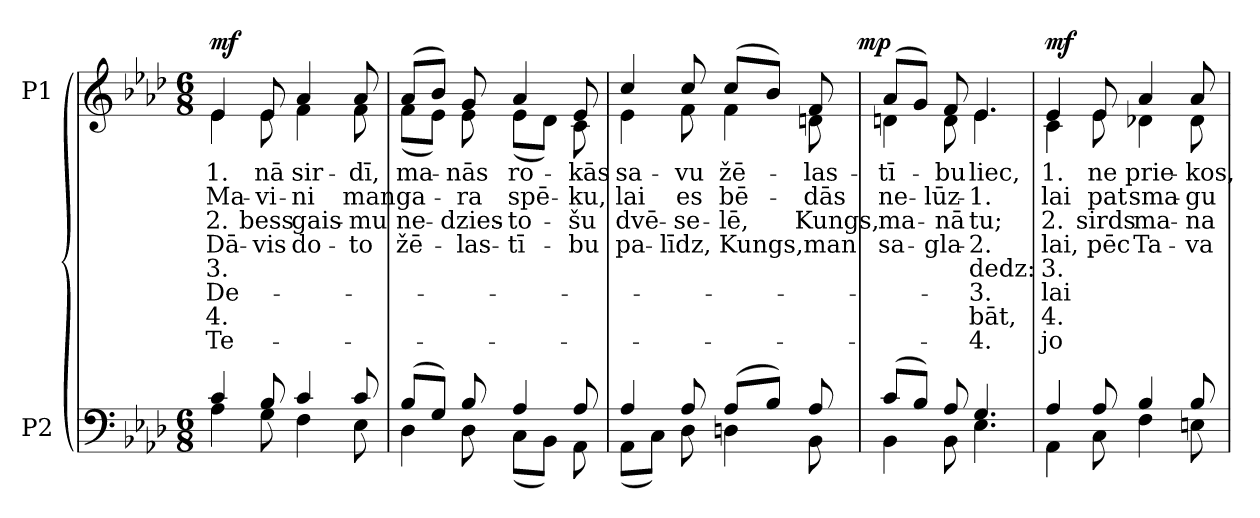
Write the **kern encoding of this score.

**kern	**kern	**text	**text	**text	**text	**text	**text	**text	**text	**dynam
*part2	*part1	*part1	*part1	*part1	*part1	*part1	*part1	*part1	*part1	*part1
*staff2	*staff1	*staff1	*staff1	*staff1	*staff1	*staff1	*staff1	*staff1	*staff1	*staff1
*I"P2	*I"P1	*	*	*	*	*	*	*	*	*
!!LO:PB:g=z
*clefF4	*clefG2	*	*	*	*	*	*	*	*	*
*k[b-e-a-d-]	*k[b-e-a-d-]	*	*	*	*	*	*	*	*	*
*A-:	*A-:	*	*	*	*	*	*	*	*	*
*M6/8	*M6/8	*	*	*	*	*	*	*	*	*
*MM70	*MM70	*	*	*	*	*	*	*	*	*
=1	=1	=1	=1	=1	=1	=1	=1	=1	=1	=1
*^	*	*	*	*	*	*	*	*	*	*
!	!	!LO:TX:a:B:t=Maestoso	!	!	!	!	!	!	!	!	!
!	!	!	!LO:LY:b:color=#000000	!LO:LY:b:color=#000000	!LO:LY:b:color=#000000	!LO:LY:b:color=#000000	!LO:LY:b:color=#000000	!LO:LY:b:color=#000000	!LO:LY:b:color=#000000	!LO:LY:b:color=#000000	!
*	*	*^	*	*	*	*	*	*	*	*	*
4ci/	4A-i\	4e-i/	4e-i\	1.	Ma-	2.	Dā-	3.	De-	4.	Te-	mf
!	!	!	!	!LO:LY:b:color=#000000	!LO:LY:b:color=#000000	!LO:LY:b:color=#000000	!LO:LY:b:color=#000000	!	!	!	!	!
8B-i/	8Gi\	8e-i/	8e-i\	-nā	-vi-	-bess	-vis	.	.	.	.	.
!	!	!	!	!LO:LY:b:color=#000000	!LO:LY:b:color=#000000	!LO:LY:b:color=#000000	!LO:LY:b:color=#000000	!	!	!	!	!
4ci/	4Fi\	4a-i/	4fi\	sir-	-ni	gais-	do-	.	.	.	.	.
!	!	!	!	!LO:LY:b:color=#000000	!LO:LY:b:color=#000000	!LO:LY:b:color=#000000	!LO:LY:b:color=#000000	!	!	!	!	!
8ci/	8E-i\	8a-i/	8fi\	-dī,	man	-mu	-to	.	.	.	.	.
=2	=2	=2	=2	=2	=2	=2	=2	=2	=2	=2	=2	=2
!	!	!	!	!LO:LY:b:color=#000000	!LO:LY:b:color=#000000	!LO:LY:b:color=#000000	!LO:LY:b:color=#000000	!	!	!	!	!
(8B-i/L	4D-i\	(8a-i/L	(8fi\L	ma-	ga-	ne-	žē-	.	.	.	.	.
8Gi/J)	.	8b-i/J)	8e-i\J)	.	.	.	.	.	.	.	.	.
!	!	!	!	!LO:LY:b:color=#000000	!LO:LY:b:color=#000000	!LO:LY:b:color=#000000	!LO:LY:b:color=#000000	!	!	!	!	!
8B-i/	8D-i\	8gi/	8e-i\	-nās	-ra	-dzies-	-las-	.	.	.	.	.
!	!	!	!	!LO:LY:b:color=#000000	!LO:LY:b:color=#000000	!LO:LY:b:color=#000000	!LO:LY:b:color=#000000	!	!	!	!	!
4A-i/	(8Ci\L	4a-i/	(8e-i\L	ro-	spē-	-to-	-tī-	.	.	.	.	.
.	8BB-i\J)	.	8d-i\J)	.	.	.	.	.	.	.	.	.
!	!	!	!	!LO:LY:b:color=#000000	!LO:LY:b:color=#000000	!LO:LY:b:color=#000000	!LO:LY:b:color=#000000	!	!	!	!	!
8A-i/	8AA-i\	8e-i/	8ci\	-kās	-ku,	-šu	-bu	.	.	.	.	.
*	*	*v	*v	*	*	*	*	*	*	*	*	*
=3	=3	=3	=3	=3	=3	=3	=3	=3	=3	=3	=3
*	*	*^	*	*	*	*	*	*	*	*	*
!	!	!	!	!LO:LY:b:color=#000000	!LO:LY:b:color=#000000	!LO:LY:b:color=#000000	!LO:LY:b:color=#000000	!	!	!	!	!
*	*	*	*^	*	*	*	*	*	*	*	*	*
4A-i/	(8AA-i\L	4cci/	4e-i\	2ryy	sa-	lai	dvē-	pa-	.	.	.	.	.
.	8Ci\J)	.	.	.	.	.	.	.	.	.	.	.	.
!	!	!	!	!	!LO:LY:b:color=#000000	!LO:LY:b:color=#000000	!LO:LY:b:color=#000000	!LO:LY:b:color=#000000	!	!	!	!	!
8A-i/	8D-i\	8cci/	8fi\	.	-vu	es	-se-	-līdz,	.	.	.	.	.
!	!	!	!	!	!LO:LY:b:color=#000000	!LO:LY:b:color=#000000	!LO:LY:b:color=#000000	!LO:LY:b:color=#000000	!	!	!	!	!
(8A-i/L	4Dni\	(8cci/L	4fi\	.	žē-	bē-	-lē,	Kungs,	.	.	.	.	.
8B-i/J)	.	8b-i/J)	.	8ryy	.	.	.	.	.	.	.	.	.
!	!	!	!	!	!LO:LY:b:color=#000000	!LO:LY:b:color=#000000	!LO:LY:b:color=#000000	!LO:LY:b:color=#000000	!	!	!	!	!
8A-i/	8BB-i\	8fi/	8dni\	16ryy	-las-	-dās	Kungs,	man	.	.	.	.	.
.	.	.	.	32ryy	.	.	.	.	.	.	.	.	.
.	.	.	.	64ryy	.	.	.	.	.	.	.	.	.
.	.	.	.	128...ryy	.	.	.	.	.	.	.	.	.
.	.	.	.	1024ryy	.	.	.	.	.	.	.	.	mp
*	*	*v	*v	*v	*	*	*	*	*	*	*	*	*
=4	=4	=4	=4	=4	=4	=4	=4	=4	=4	=4	=4
*	*	*^	*	*	*	*	*	*	*	*	*
*	*	*	*^	*	*	*	*	*	*	*	*	*
!	!	!	!	!	!LO:LY:b:color=#000000	!LO:LY:b:color=#000000	!LO:LY:b:color=#000000	!LO:LY:b:color=#000000	!	!	!	!	!
*	*	*	*v	*v	*	*	*	*	*	*	*	*	*
(8ci/L	4BB-i\	(8a-i/L	4dni\	-tī-	ne-	ma-	sa-	.	.	.	.	.
8B-i/J)	.	8gi/J)	.	.	.	.	.	.	.	.	.	.
!	!	!	!	!LO:LY:b:color=#000000	!LO:LY:b:color=#000000	!LO:LY:b:color=#000000	!LO:LY:b:color=#000000	!	!	!	!	!
8A-i/	8BB-i\	8fi/	8di\	-bu	-lūz-	-nā	-gla-	.	.	.	.	.
!	!	!	!	!LO:LY:b:color=#000000	!LO:LY:b:color=#000000	!LO:LY:b:color=#000000	!LO:LY:b:color=#000000	!LO:LY:b:color=#000000	!LO:LY:b:color=#000000	!LO:LY:b:color=#000000	!LO:LY:b:color=#000000	!
4.Gi/	4.E-i\	4.e-i/	4.e-i\	liec,	1.	-tu;	2.	dedz:	3.	-bāt,	4.	.
!!LO:LB:g=z	!!
=5	=5	=5	=5	=5	=5	=5	=5	=5	=5	=5	=5	=5
!	!	!	!	!LO:LY:b:color=#000000	!LO:LY:b:color=#000000	!LO:LY:b:color=#000000	!LO:LY:b:color=#000000	!LO:LY:b:color=#000000	!LO:LY:b:color=#000000	!LO:LY:b:color=#000000	!LO:LY:b:color=#000000	!
4A-i/	4AA-i\	4e-i/	4ci\	1.	lai	2.	lai,	3.	lai	4.	jo	mf
!	!	!	!	!LO:LY:b:color=#000000	!LO:LY:b:color=#000000	!LO:LY:b:color=#000000	!LO:LY:b:color=#000000	!	!	!	!	!
8A-i/	8Ci\	8e-i/	8e-i\	ne	pat	sirds	pēc	.	.	.	.	.
!	!	!	!	!LO:LY:b:color=#000000	!LO:LY:b:color=#000000	!LO:LY:b:color=#000000	!LO:LY:b:color=#000000	!	!	!	!	!
4B-i/	4Fi\	4a-i/	4d-Xi\	prie-	sma-	ma-	Ta-	.	.	.	.	.
!	!	!	!	!LO:LY:b:color=#000000	!LO:LY:b:color=#000000	!LO:LY:b:color=#000000	!LO:LY:b:color=#000000	!	!	!	!	!
8B-i/	8Eni\	8a-i/	8d-i\	-kos,	-gu	-na	-va	.	.	.	.	.
*v	*v	*	*	*	*	*	*	*	*	*	*	*
*	*v	*v	*	*	*	*	*	*	*	*	*
=	=	=	=	=	=	=	=	=	=	=
*-	*-	*-	*-	*-	*-	*-	*-	*-	*-	*-
